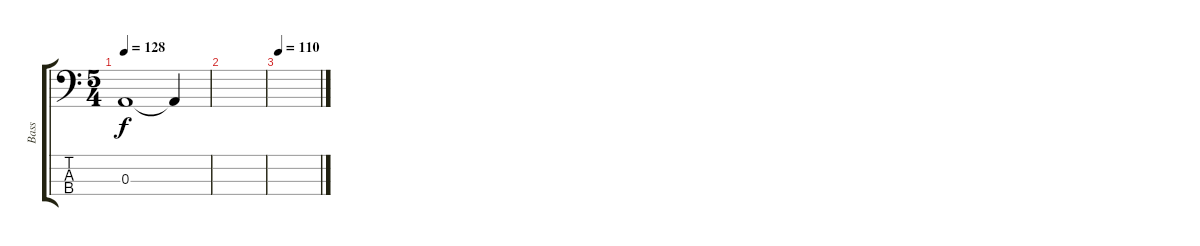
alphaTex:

\track ("Bass" "Bass") {instrument electricbassfinger}
\staff {score tabs}
\tuning (G2 D2 A1 E1) {hide}
\ts (5 4)
\tempo 128
\clef f4
\ks c
0.3{t}.1{dy f} 0.3{t}.4 |
|
\tempo 110
